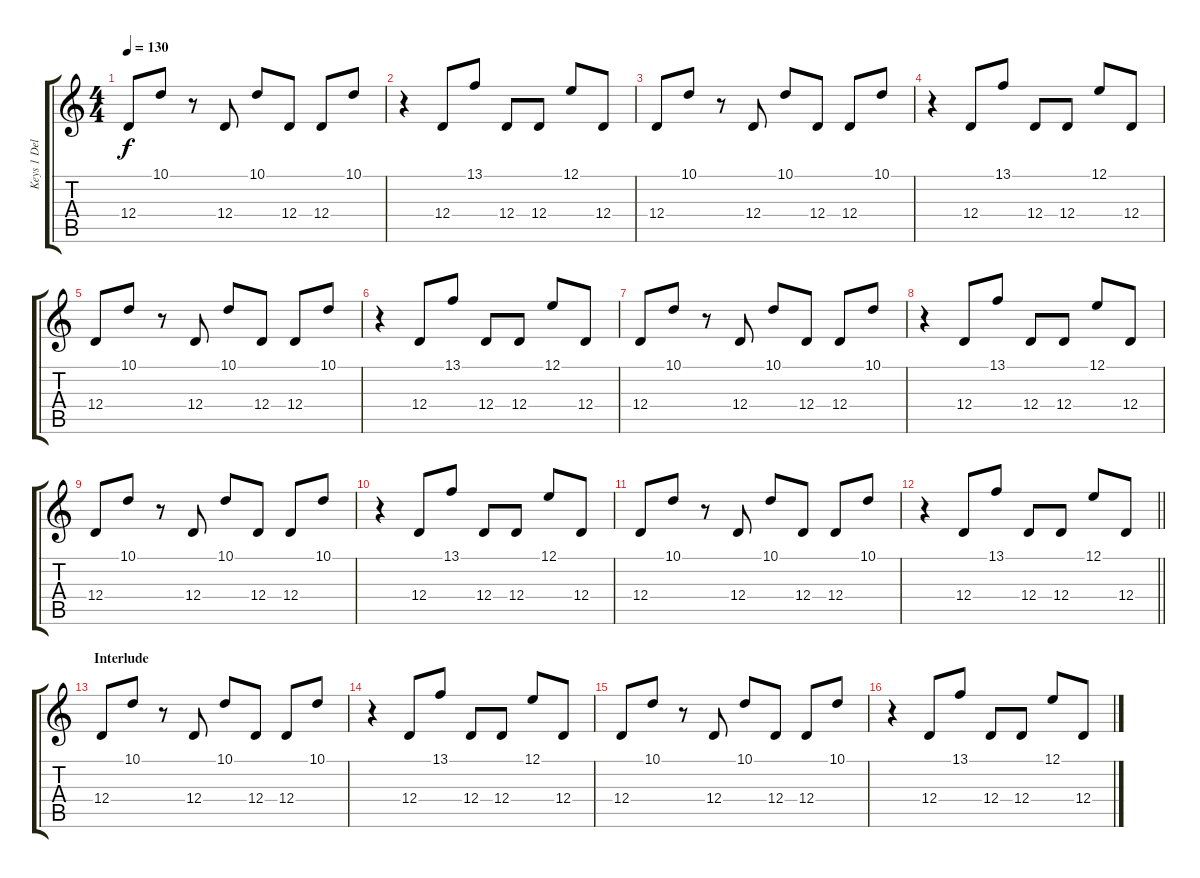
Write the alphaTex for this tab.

\track ("Keys 1 Delay" "Keys 1 Del") {instrument recorder}
\staff {score tabs}
\tuning (E4 B3 G3 D3 A2 E2) {hide}
\ts (4 4)
\tempo 130
\clef g2
\ks c
12.4.8{dy f} 10.1.8 r.8 12.4.8 10.1.8 12.4.8 12.4.8 10.1.8 |
r.4 12.4.8 13.1.8 12.4.8 12.4.8 12.1.8 12.4.8 |
12.4.8 10.1.8 r.8 12.4.8 10.1.8 12.4.8 12.4.8 10.1.8 |
r.4 12.4.8 13.1.8 12.4.8 12.4.8 12.1.8 12.4.8 |
12.4.8 10.1.8 r.8 12.4.8 10.1.8 12.4.8 12.4.8 10.1.8 |
r.4 12.4.8 13.1.8 12.4.8 12.4.8 12.1.8 12.4.8 |
12.4.8 10.1.8 r.8 12.4.8 10.1.8 12.4.8 12.4.8 10.1.8 |
r.4 12.4.8 13.1.8 12.4.8 12.4.8 12.1.8 12.4.8 |
12.4.8 10.1.8 r.8 12.4.8 10.1.8 12.4.8 12.4.8 10.1.8 |
r.4 12.4.8 13.1.8 12.4.8 12.4.8 12.1.8 12.4.8 |
12.4.8 10.1.8 r.8 12.4.8 10.1.8 12.4.8 12.4.8 10.1.8 |
\barLineRight lightlight
r.4 12.4.8 13.1.8 12.4.8 12.4.8 12.1.8 12.4.8 |
\section ("" "Interlude")
12.4.8 10.1.8 r.8 12.4.8 10.1.8 12.4.8 12.4.8 10.1.8 |
r.4 12.4.8 13.1.8 12.4.8 12.4.8 12.1.8 12.4.8 |
12.4.8 10.1.8 r.8 12.4.8 10.1.8 12.4.8 12.4.8 10.1.8 |
r.4 12.4.8 13.1.8 12.4.8 12.4.8 12.1.8 12.4.8
